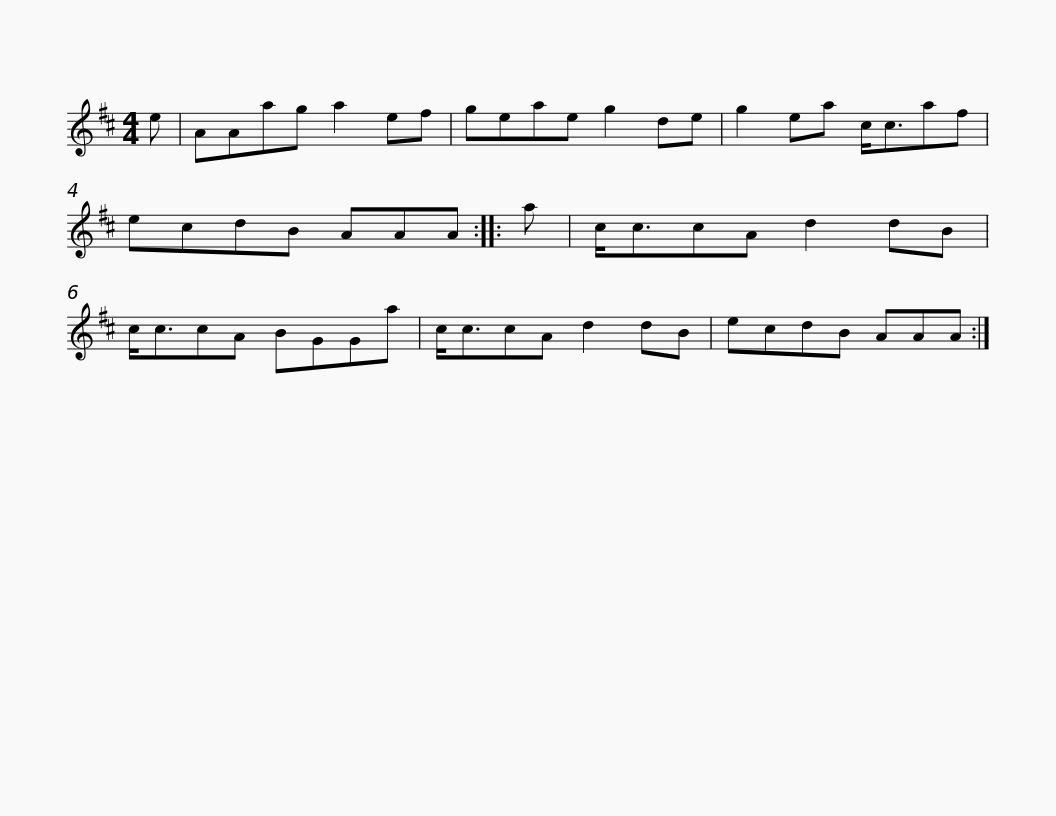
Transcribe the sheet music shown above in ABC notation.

X:1
L:1/8
M:4/4
I:linebreak $
K:D
V:1 treble
V:1
 e | AAag a2 ef | geae g2 de | g2 ea c<caf | ecdB AAA :: %5
 a | c<ccA d2 dB |$ c<ccA BGGa | c<ccA d2 dB | ecdB AAA :| %10
